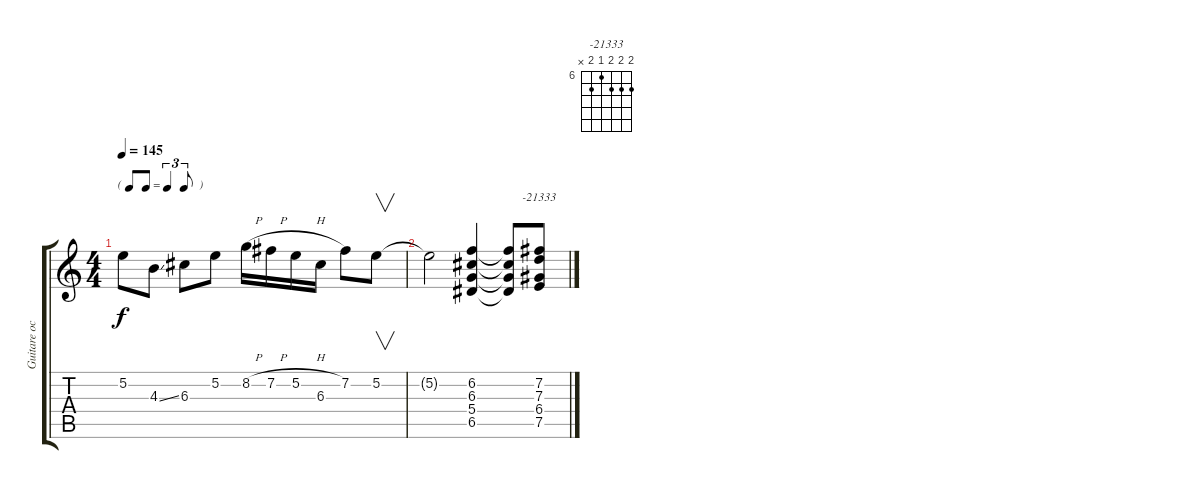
\track ("Guitare octobre 1999" "Guitare oc") {instrument acousticguitarnylon}
\staff {score tabs}
\tuning (E4 B3 G3 D3 A2 E2) {hide}
\chord ("-21333" 7 7 7 6 7 x) {firstfret 6}
\ts (4 4)
\tf triplet8th
\tempo 145
\clef g2
\ks c
5.2.8{dy f} 4.3{ss}.8 6.3.8 5.2.8 8.2{h}.16 7.2{h}.16 5.2{h}.16 6.3.16 7.2.8 5.2.8{v} |
5.2{t}.2 (6.2 6.3 5.4 6.5).4 (6.2{t} 6.3{t} 5.4{t} 6.5{t}).8 (7.2 7.3 6.4 7.5).8{ch "-21333"}
